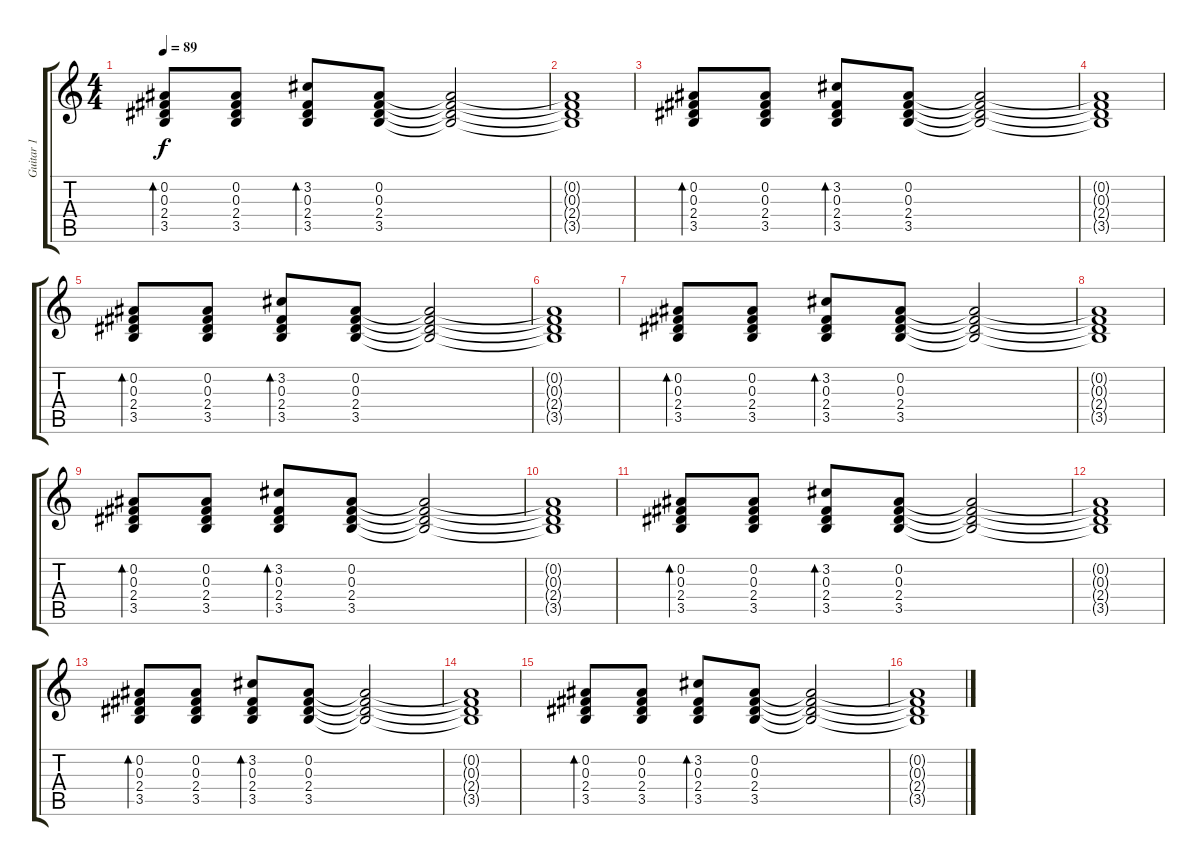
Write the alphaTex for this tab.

\track ("Guitar 1" "Guitar 1") {instrument electricguitarjazz}
\staff {score tabs}
\tuning (Eb4 Bb3 Gb3 Db3 Ab2 Eb2) {hide}
\ts (4 4)
\tempo 89
\clef g2
\ks c
(0.2 0.3 2.4 3.5).8{bd 60 dy f instrument electricguitarjazz} (0.2 0.3 2.4 3.5).8 (3.2 0.3 2.4 3.5).8{bd 60} (0.2 0.3 2.4 3.5).8 (0.2{t} 0.3{t} 2.4{t} 3.5{t}).2 |
(0.2{t} 0.3{t} 2.4{t} 3.5{t}).1 |
(0.2 0.3 2.4 3.5).8{bd 60} (0.2 0.3 2.4 3.5).8 (3.2 0.3 2.4 3.5).8{bd 60} (0.2 0.3 2.4 3.5).8 (0.2{t} 0.3{t} 2.4{t} 3.5{t}).2 |
(0.2{t} 0.3{t} 2.4{t} 3.5{t}).1 |
(0.2 0.3 2.4 3.5).8{bd 60} (0.2 0.3 2.4 3.5).8 (3.2 0.3 2.4 3.5).8{bd 60} (0.2 0.3 2.4 3.5).8 (0.2{t} 0.3{t} 2.4{t} 3.5{t}).2 |
(0.2{t} 0.3{t} 2.4{t} 3.5{t}).1 |
(0.2 0.3 2.4 3.5).8{bd 60} (0.2 0.3 2.4 3.5).8 (3.2 0.3 2.4 3.5).8{bd 60} (0.2 0.3 2.4 3.5).8 (0.2{t} 0.3{t} 2.4{t} 3.5{t}).2 |
(0.2{t} 0.3{t} 2.4{t} 3.5{t}).1 |
(0.2 0.3 2.4 3.5).8{bd 60} (0.2 0.3 2.4 3.5).8 (3.2 0.3 2.4 3.5).8{bd 60} (0.2 0.3 2.4 3.5).8 (0.2{t} 0.3{t} 2.4{t} 3.5{t}).2 |
(0.2{t} 0.3{t} 2.4{t} 3.5{t}).1 |
(0.2 0.3 2.4 3.5).8{bd 60} (0.2 0.3 2.4 3.5).8 (3.2 0.3 2.4 3.5).8{bd 60} (0.2 0.3 2.4 3.5).8 (0.2{t} 0.3{t} 2.4{t} 3.5{t}).2 |
(0.2{t} 0.3{t} 2.4{t} 3.5{t}).1 |
(0.2 0.3 2.4 3.5).8{bd 60} (0.2 0.3 2.4 3.5).8 (3.2 0.3 2.4 3.5).8{bd 60} (0.2 0.3 2.4 3.5).8 (0.2{t} 0.3{t} 2.4{t} 3.5{t}).2 |
(0.2{t} 0.3{t} 2.4{t} 3.5{t}).1 |
(0.2 0.3 2.4 3.5).8{bd 60} (0.2 0.3 2.4 3.5).8 (3.2 0.3 2.4 3.5).8{bd 60} (0.2 0.3 2.4 3.5).8 (0.2{t} 0.3{t} 2.4{t} 3.5{t}).2 |
(0.2{t} 0.3{t} 2.4{t} 3.5{t}).1
